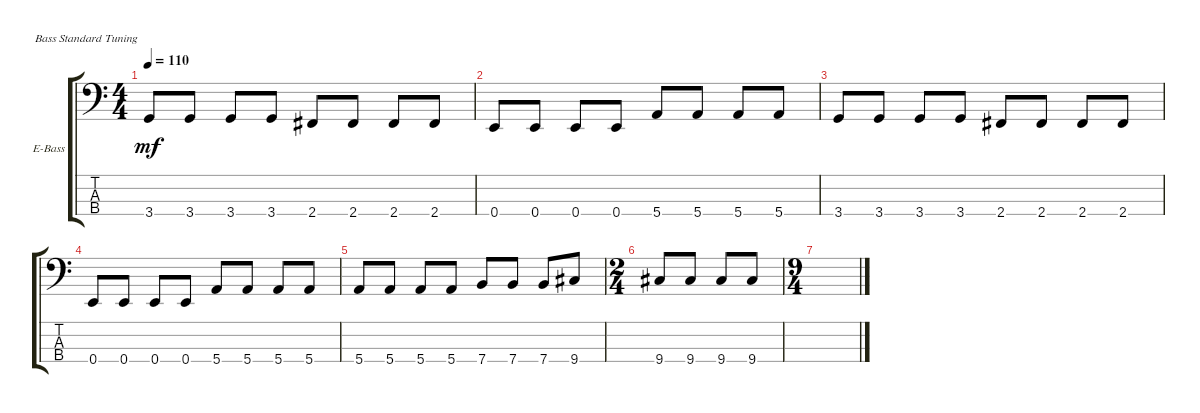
\defaultSystemsLayout 4
\bracketExtendMode groupsimilarinstruments
\firstSystemTrackNameOrientation horizontal
\otherSystemsTrackNameOrientation horizontal
\track ("Basse" "E-Bass") {instrument electricbassfinger}
\staff {score tabs}
\tuning (G2 D2 A1 E1)
\ts (4 4)
\tempo 110
\clef f4
\ks c
3.4.8{dy mf} 3.4.8 3.4.8 3.4.8 2.4.8 2.4.8 2.4.8 2.4.8 |
0.4.8 0.4.8 0.4.8 0.4.8 5.4.8 5.4.8 5.4.8 5.4.8 |
3.4.8 3.4.8 3.4.8 3.4.8 2.4.8 2.4.8 2.4.8 2.4.8 |
0.4.8 0.4.8 0.4.8 0.4.8 5.4.8 5.4.8 5.4.8 5.4.8 |
5.4.8 5.4.8 5.4.8 5.4.8 7.4.8 7.4.8 7.4.8 9.4.8 |
\ts (2 4)
9.4.8 9.4.8 9.4.8 9.4.8 |
\ts (9 4)
